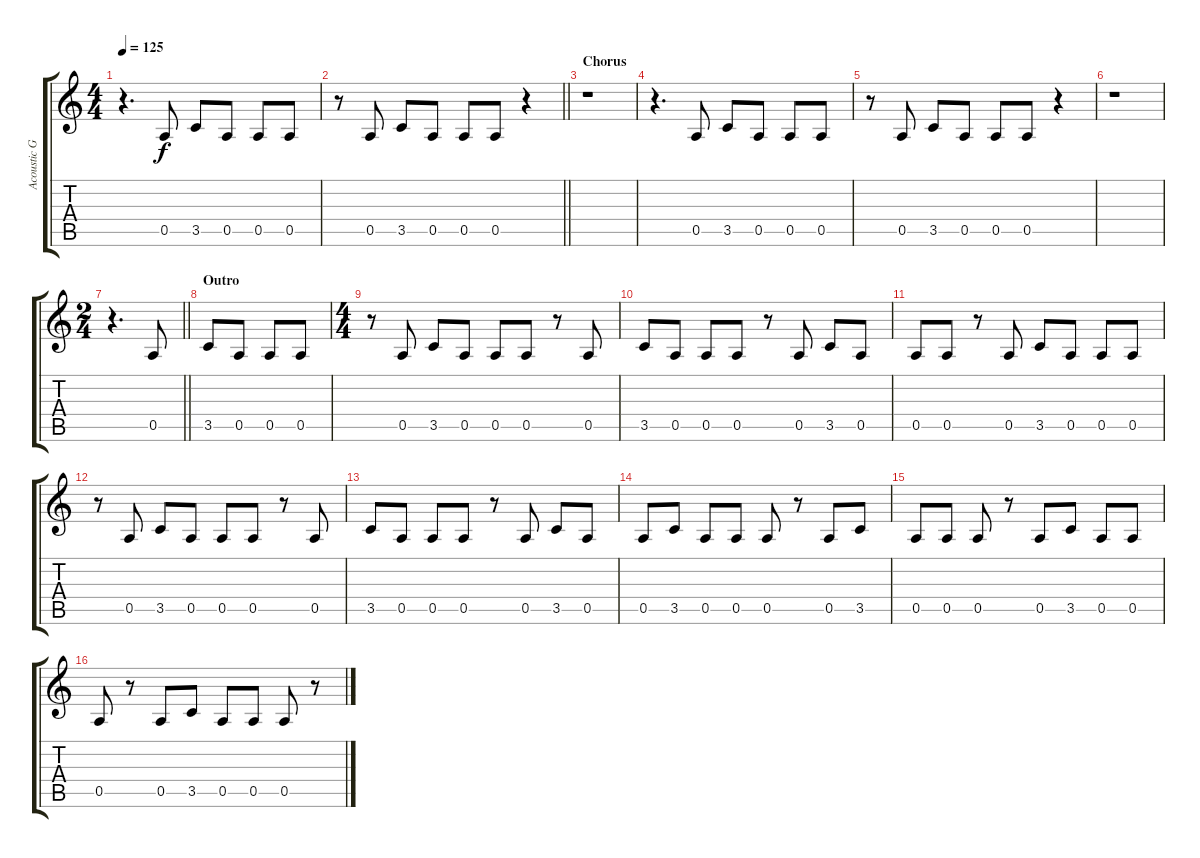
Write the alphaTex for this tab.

\track ("Acoustic Guitar" "Acoustic G") {instrument acousticguitarsteel}
\staff {score tabs}
\tuning (E4 B3 G3 D3 A2 D2) {hide}
\ts (4 4)
\tempo 125
\clef g2
\ks c
r.4{d dy f} 0.5.8 3.5.8 0.5.8 0.5.8 0.5.8 |
\barLineRight lightlight
r.8 0.5.8 3.5.8 0.5.8 0.5.8 0.5.8 r.4 |
\section ("" "Chorus")
r.1 |
r.4{d} 0.5.8 3.5.8 0.5.8 0.5.8 0.5.8 |
r.8 0.5.8 3.5.8 0.5.8 0.5.8 0.5.8 r.4 |
r.1 |
\ts (2 4)
\barLineRight lightlight
r.4{d} 0.5.8 |
\section ("" "Outro")
3.5.8 0.5.8 0.5.8 0.5.8 |
\ts (4 4)
r.8 0.5.8 3.5.8 0.5.8 0.5.8 0.5.8 r.8 0.5.8 |
3.5.8 0.5.8 0.5.8 0.5.8 r.8 0.5.8 3.5.8 0.5.8 |
0.5.8 0.5.8 r.8 0.5.8 3.5.8 0.5.8 0.5.8 0.5.8 |
r.8 0.5.8 3.5.8 0.5.8 0.5.8 0.5.8 r.8 0.5.8 |
3.5.8 0.5.8 0.5.8 0.5.8 r.8 0.5.8 3.5.8 0.5.8 |
0.5.8 3.5.8 0.5.8 0.5.8 0.5.8 r.8 0.5.8 3.5.8 |
0.5.8 0.5.8 0.5.8 r.8 0.5.8 3.5.8 0.5.8 0.5.8 |
0.5.8 r.8 0.5.8 3.5.8 0.5.8 0.5.8 0.5.8 r.8
